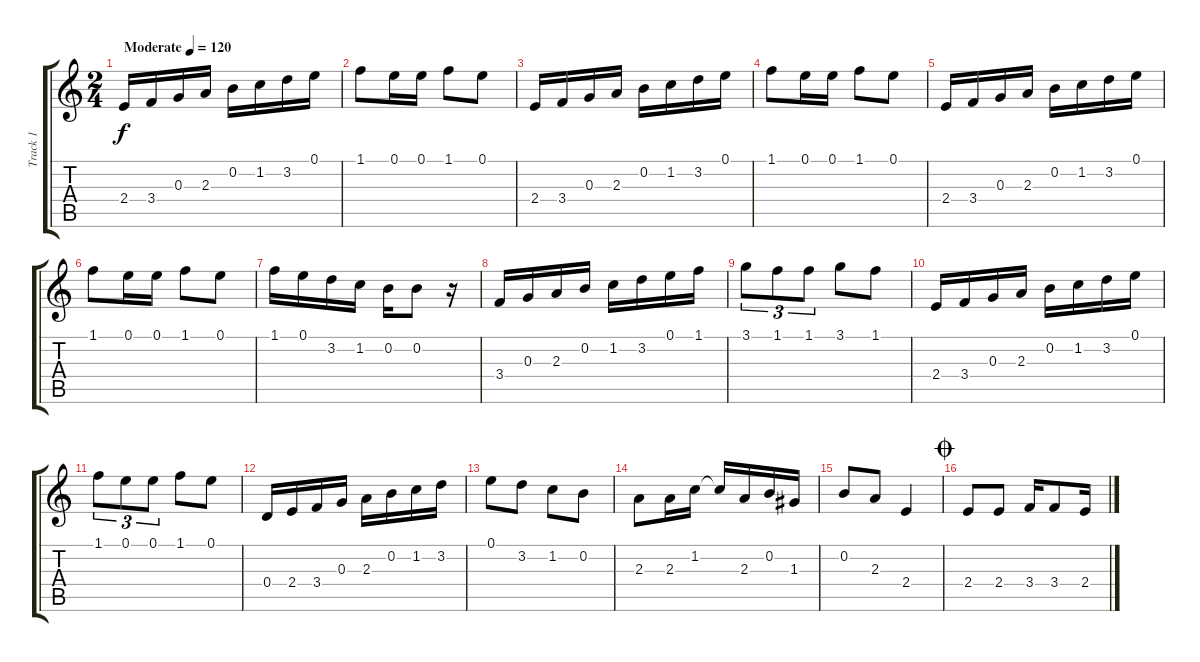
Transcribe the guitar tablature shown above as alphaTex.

\track ("Track 1" "Track 1") {instrument acousticguitarsteel}
\staff {score tabs}
\tuning (E4 B3 G3 D3 A2 E2) {hide}
\ts (2 4)
\tempo (120 "Moderate")
\clef g2
\ks c
2.4.16{dy f instrument acousticguitarsteel} 3.4.16 0.3.16 2.3.16 0.2.16 1.2.16 3.2.16 0.1.16 |
1.1.8 0.1.16 0.1.16 1.1.8 0.1.8 |
2.4.16 3.4.16 0.3.16 2.3.16 0.2.16 1.2.16 3.2.16 0.1.16 |
1.1.8 0.1.16 0.1.16 1.1.8 0.1.8 |
2.4.16 3.4.16 0.3.16 2.3.16 0.2.16 1.2.16 3.2.16 0.1.16 |
1.1.8 0.1.16 0.1.16 1.1.8 0.1.8 |
1.1.16 0.1.16 3.2.16 1.2.16 0.2.16 0.2.8 r.16 |
3.4.16 0.3.16 2.3.16 0.2.16 1.2.16 3.2.16 0.1.16 1.1.16 |
3.1.8{tu (3 2)} 1.1.8{tu (3 2)} 1.1.8{tu (3 2)} 3.1.8 1.1.8 |
2.4.16 3.4.16 0.3.16 2.3.16 0.2.16 1.2.16 3.2.16 0.1.16 |
1.1.8{tu (3 2)} 0.1.8{tu (3 2)} 0.1.8{tu (3 2)} 1.1.8 0.1.8 |
0.4.16 2.4.16 3.4.16 0.3.16 2.3.16 0.2.16 1.2.16 3.2.16 |
0.1.8 3.2.8 1.2.8 0.2.8 |
2.3.8 2.3.16 1.2.16 1.2{t}.16 2.3.16 0.2.16 1.3.16 |
0.2.8 2.3.8 2.4.4 |
\jump coda
2.4.8 2.4.8 3.4.16 3.4.8 2.4.16
